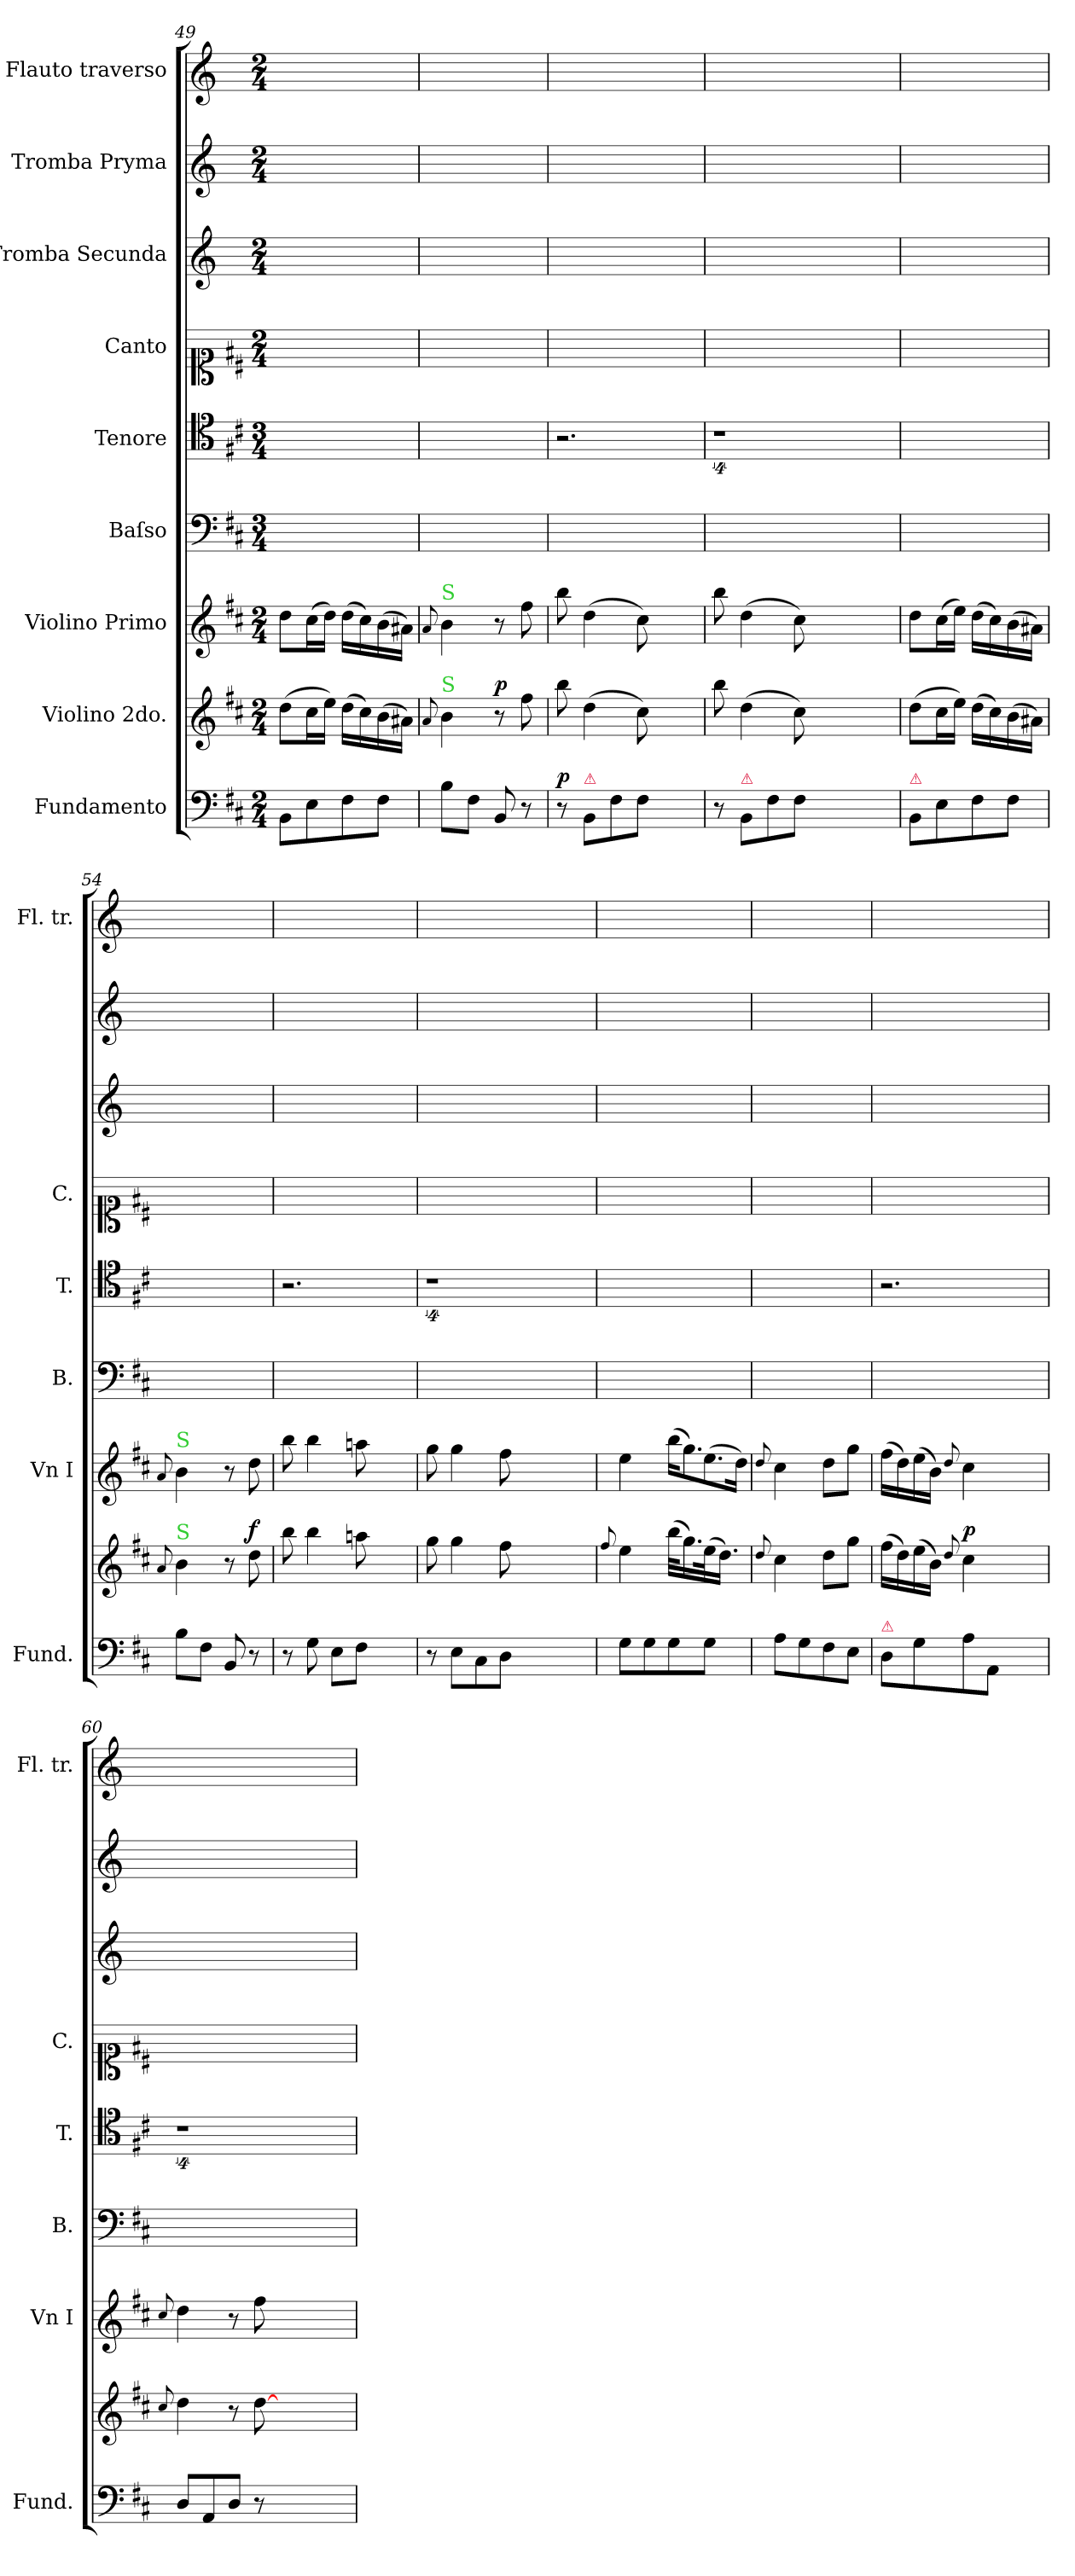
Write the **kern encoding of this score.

**kern	**dynam	**kern	**dynam	**kern	**dynam	**kern	**kern	**kern	**kern	**kern	**kern
*part9	*part9	*part8	*part8	*part7	*part7	*part6	*part5	*part4	*part3	*part2	*part1
*staff9	*staff9	*staff8	*staff8	*staff7	*staff7	*staff6	*staff5	*staff4	*staff3	*staff2	*staff1
*I"Fundamento	*	*I"Violino 2do.	*	*I"Violino Primo	*	*I"Baſso	*I"Tenore	*I"Canto	*I"Tromba Secunda	*I"Tromba Pryma	*I"Flauto traverso
*I'Fund.	*	*	*	*I'Vn I	*	*I'B.	*I'T.	*I'C.	*	*	*I'Fl. tr.
*clefF4	*	*clefG2	*	*clefG2	*	*clefF4	*clefC4	*clefC1	*clefG2	*clefG2	*clefG2
*	*	*	*	*	*	*	*	*	*ITrd-1c-2	*ITrd-1c-2	*
*k[f#c#]	*	*k[f#c#]	*	*k[f#c#]	*	*k[f#c#]	*k[f#c#]	*k[f#c#]	*k[f#c#]	*k[f#c#]	*k[]
*M2/4	*	*M2/4	*	*M2/4	*	*M3/4	*M3/4	*M2/4	*M2/4	*M2/4	*M2/4
=49	=49	=49	=49	=49	=49	=49	=49	=49	=49	=49	=49
8BB\L	.	(8dd\L	.	8dd\L	.	2ryy	2ryy	2ryy	2ryy	2ryy	2ryy
8E\	.	16cc#\L	.	(16cc#\L	.	.	.	.	.	.	.
.	.	16ee\JJ)	.	16dd\JJ)	.	.	.	.	.	.	.
8F#\	.	(16dd\LL	.	(16dd\LL	.	.	.	.	.	.	.
.	.	16cc#\)	.	16cc#\)	.	.	.	.	.	.	.
8F#\J	.	(16b\	.	(16b\	.	.	.	.	.	.	.
.	.	16a#X\JJ)	.	16a#X\JJ)	.	.	.	.	.	.	.
=50	=50	=50	=50	=50	=50	=50	=50	=50	=50	=50	=50
.	.	8qqa/	.	8qqa/	.	.	.	.	.	.	.
!	!	!	!	!LO:TX:a:color=limegreen:t=S	!	!	!	!	!	!	!
!	!	!LO:TX:a:color=limegreen:t=S	!	!	!	!	!	!	!	!	!
8B\L	.	4b\	.	4b\	.	2ryy	2ryy	2ryy	2ryy	2ryy	2ryy
8F#\J	.	.	.	.	.	.	.	.	.	.	.
!	!	!	!LO:DY:a	!	!LO:DY:a	!	!	!	!	!	!
8BB/	.	8r	p	8r	pia	.	.	.	.	.	.
8r	.	8ff#\	.	8ff#\	.	.	.	.	.	.	.
=51	=51	=51	=51	=51	=51	=51	=51	=51	=51	=51	=51
!	!LO:DY:a	!	!	!	!	!	!	!	!	!	!
8r	p	8bb\	.	8bb\	.	2ryy	2.r	2ryy	2ryy	2ryy	2ryy
!LO:TX:a:color=crimson:t=⚠	!	!	!	!	!	!	!	!	!	!	!
8BB/L	.	(4dd\	.	(4dd\	.	.	.	.	.	.	.
8F#\	.	.	.	.	.	.	.	.	.	.	.
8F#\J	.	8cc#\)	.	8cc#\)	.	.	.	.	.	.	.
4ryy	.	4ryy	.	4ryy	.	4ryy	.	4ryy	4ryy	4ryy	4ryy
=52	=52	=52	=52	=52	=52	=52	=52	=52	=52	=52	=52
8r	.	8bb\	.	8bb\	.	2ryy	4%5r	2ryy	2ryy	2ryy	2ryy
!LO:TX:a:color=crimson:t=⚠	!	!	!	!	!	!	!	!	!	!	!
8BB/L	.	(4dd\	.	(4dd\	.	.	.	.	.	.	.
8F#\	.	.	.	.	.	.	.	.	.	.	.
8F#\J	.	8cc#\)	.	8cc#\)	.	.	.	.	.	.	.
2.ryy	.	2.ryy	.	2.ryy	.	2.ryy	.	2.ryy	2.ryy	2.ryy	2.ryy
=53	=53	=53	=53	=53	=53	=53	=53	=53	=53	=53	=53
!LO:TX:a:color=crimson:t=⚠	!	!	!	!	!	!	!	!	!	!	!
8BB/L	.	(8dd\L	.	8dd\L	.	2ryy	2ryy	2ryy	2ryy	2ryy	2ryy
8E\	.	16cc#\L	.	(16cc#\L	.	.	.	.	.	.	.
.	.	16ee\JJ)	.	16ee\JJ)	.	.	.	.	.	.	.
8F#\	.	(16dd\LL	.	(16dd\LL	.	.	.	.	.	.	.
.	.	16cc#\)	.	16cc#\)	.	.	.	.	.	.	.
8F#\J	.	(16b\	.	(16b\	.	.	.	.	.	.	.
.	.	16a#X\JJ)	.	16a#X\JJ)	.	.	.	.	.	.	.
=54	=54	=54	=54	=54	=54	=54	=54	=54	=54	=54	=54
.	.	8qqa/	.	8qqa/	.	.	.	.	.	.	.
!	!	!	!	!LO:TX:a:color=limegreen:t=S	!	!	!	!	!	!	!
!	!	!LO:TX:a:color=limegreen:t=S	!	!	!	!	!	!	!	!	!
8B\L	.	4b\	.	4b\	.	2ryy	2ryy	2ryy	2ryy	2ryy	2ryy
8F#\J	.	.	.	.	.	.	.	.	.	.	.
!	!	!	!	!	!LO:DY:a	!	!	!	!	!	!
8BB/	.	8r	.	8r	for	.	.	.	.	.	.
!	!	!	!LO:DY:a	!	!	!	!	!	!	!	!
8r	.	8dd\	f	8dd\	.	.	.	.	.	.	.
=55	=55	=55	=55	=55	=55	=55	=55	=55	=55	=55	=55
!	!LO:DY:a	!	!	!	!	!	!	!	!	!	!
8r	f&colon;	8bb\	.	8bb\	.	2ryy	2.r	2ryy	2ryy	2ryy	2ryy
8G\	.	4bb\	.	4bb\	.	.	.	.	.	.	.
8E\L	.	.	.	.	.	.	.	.	.	.	.
8F#\J	.	8aan\	.	8aan\	.	.	.	.	.	.	.
4ryy	.	4ryy	.	4ryy	.	4ryy	.	4ryy	4ryy	4ryy	4ryy
=56	=56	=56	=56	=56	=56	=56	=56	=56	=56	=56	=56
8r	.	8gg\	.	8gg\	.	2ryy	4%5r	2ryy	2ryy	2ryy	2ryy
8E\L	.	4gg\	.	4gg\	.	.	.	.	.	.	.
8C#\	.	.	.	.	.	.	.	.	.	.	.
8D\J	.	8ff#\	.	8ff#\	.	.	.	.	.	.	.
2.ryy	.	2.ryy	.	2.ryy	.	2.ryy	.	2.ryy	2.ryy	2.ryy	2.ryy
=57	=57	=57	=57	=57	=57	=57	=57	=57	=57	=57	=57
.	.	8qqff#/	.	.	.	.	.	.	.	.	.
8G\L	.	4ee\	.	4ee\	.	2ryy	2ryy	2ryy	2ryy	2ryy	2ryy
8G\	.	.	.	.	.	.	.	.	.	.	.
!	!	!	!	!LO:N:vis=16	!	!	!	!	!	!	!
8G\	.	(32bb\KLL	.	(32bb\KL	.	.	.	.	.	.	.
!	!	!	!	!LO:N:vis=8.	!	!	!	!	!	!	!
.	.	16.gg\)	.	16.gg\)	.	.	.	.	.	.	.
!	!	!	!	!LO:N:vis=8.	!	!	!	!	!	!	!
8G\J	.	(32ee\K	.	(16.ee\	.	.	.	.	.	.	.
.	.	16.dd\JJ)	.	.	.	.	.	.	.	.	.
!	!	!	!	!LO:N:vis=16	!	!	!	!	!	!	!
.	.	.	.	32dd\Jk)	.	.	.	.	.	.	.
=58	=58	=58	=58	=58	=58	=58	=58	=58	=58	=58	=58
.	.	8qqdd/	.	8qqdd/	.	.	.	.	.	.	.
8A\L	.	4cc#\	.	4cc#\	.	2ryy	2ryy	2ryy	2ryy	2ryy	2ryy
8G\	.	.	.	.	.	.	.	.	.	.	.
8F#\	.	8dd\L	.	8dd\L	.	.	.	.	.	.	.
8E\J	.	8gg\J	.	8gg\J	.	.	.	.	.	.	.
=59	=59	=59	=59	=59	=59	=59	=59	=59	=59	=59	=59
!LO:TX:a:color=crimson:t=⚠	!	!	!	!	!	!	!	!	!	!	!
8D\L	.	(16ff#\LL	.	(16ff#\LL	.	2ryy	2.r	2ryy	2ryy	2ryy	2ryy
.	.	16dd\)	.	16dd\)	.	.	.	.	.	.	.
8G\	.	(16ee\	.	(16ee\	.	.	.	.	.	.	.
.	.	16b\JJ)	.	16b\JJ)	.	.	.	.	.	.	.
.	.	8qqdd/	.	8qqdd/	.	.	.	.	.	.	.
!	!	!	!LO:DY:a	!	!	!	!	!	!	!	!
8A\	.	4cc#\	p	4cc#\	.	.	.	.	.	.	.
8AA/J	.	.	.	.	.	.	.	.	.	.	.
4ryy	.	4ryy	.	4ryy	.	4ryy	.	4ryy	4ryy	4ryy	4ryy
=60	=60	=60	=60	=60	=60	=60	=60	=60	=60	=60	=60
.	.	8qqcc#/	.	8qqcc#/	.	.	.	.	.	.	.
8D/L	.	4dd\	.	4dd\	.	2ryy	4%5r	2ryy	2ryy	2ryy	2ryy
8AA/	.	.	.	.	.	.	.	.	.	.	.
8D/J	.	8r	.	8r	.	.	.	.	.	.	.
!	!	!	!	!	!LO:DY:a	!	!	!	!	!	!
8r	.	[8dd\	.	8ff#\	pia	.	.	.	.	.	.
2.ryy	.	2.ryy	.	2.ryy	.	2.ryy	.	2.ryy	2.ryy	2.ryy	2.ryy
=	=	=	=	=	=	=	=	=	=	=	=
*-	*-	*-	*-	*-	*-	*-	*-	*-	*-	*-	*-
